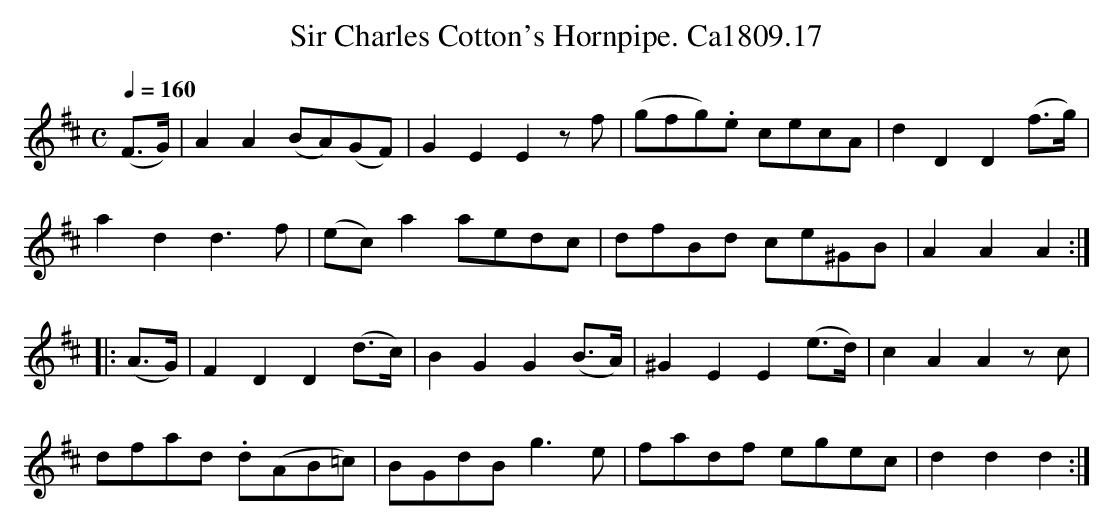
X:1
T:Sir Charles Cotton's Hornpipe. Ca1809.17
M:C
L:1/8
Q:1/4=160
K:D
(F>G)|A2 A2 (BA)(GF)|G2 E2 E2 z f|(gfg).e cecA|d2 D2 D2 (f>g)|
a2 d2 d3 f|(ec) a2 aedc|dfBd ce^GB|A2 A2 A2:|
|:(A>G)|F2 D2 D2 (d>c)|B2 G2 G2 (B>A)|^G2 E2 E2 (e>d)|c2 A2 A2 z c|
dfad .d(AB=c)|BGdB g3 e|fadf egec|d2 d2 d2:|
